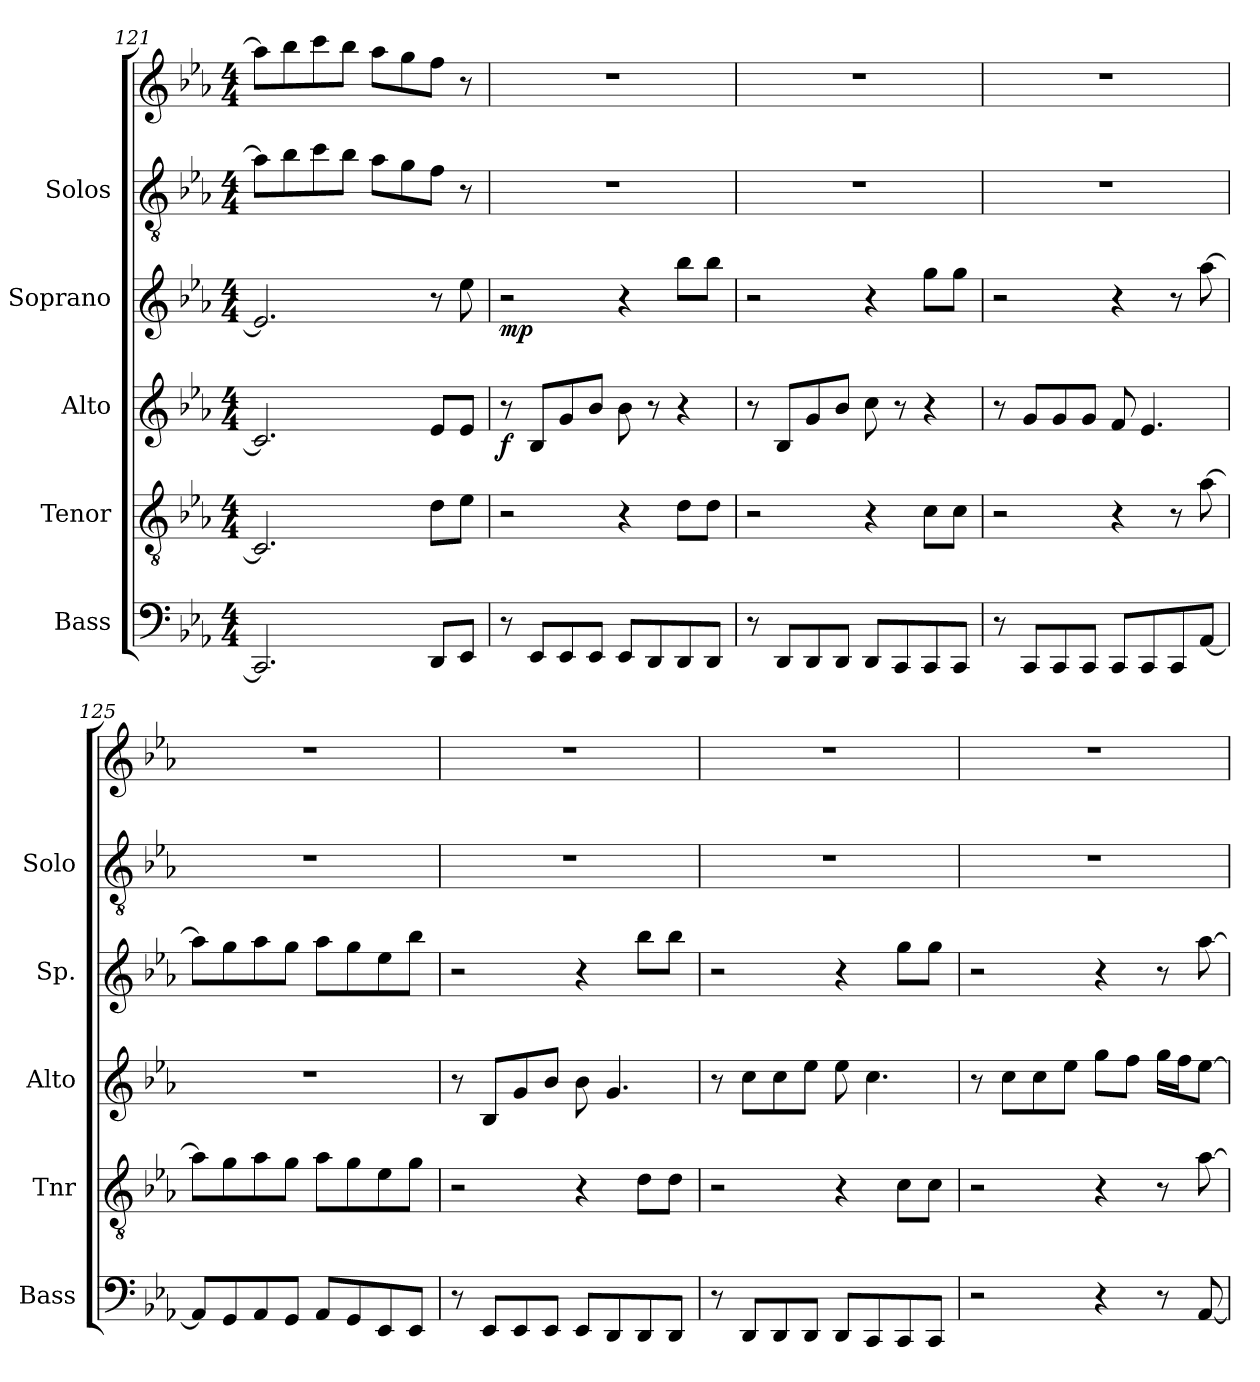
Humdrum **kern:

**kern	**kern	**kern	**dynam	**kern	**dynam	**kern	**kern
*part5	*part4	*part3	*part3	*part2	*part2	*part1	*part1
*staff6	*staff5	*staff4	*staff4	*staff3	*staff3	*staff2	*staff1
*I"Bass	*I"Tenor	*I"Alto	*	*I"Soprano	*	*I"Solos	*
*I'Bass	*I'Tnr	*I'Alto	*	*I'Sp.	*	*I'Solo	*
*clefF4	*clefGv2	*clefG2	*	*clefG2	*	*clefGv2	*clefG2
*k[b-e-a-]	*k[b-e-a-]	*k[b-e-a-]	*	*k[b-e-a-]	*	*k[b-e-a-]	*k[b-e-a-]
*M4/4	*M4/4	*M4/4	*	*M4/4	*	*M4/4	*M4/4
=121	=121	=121	=121	=121	=121	=121	=121
2.CC/]	2.C/]	2.c/]	.	2.e-/]	.	8a-\L]	8aa-\L]
.	.	.	.	.	.	8b-\	8bb-\
.	.	.	.	.	.	8cc\	8ccc\
.	.	.	.	.	.	8b-\J	8bb-\J
.	.	.	.	.	.	8a-\L	8aa-\L
.	.	.	.	.	.	8g\	8gg\
8DD/L	8d\L	8e-/L	.	8r	.	8f\J	8ff\J
8EE-/J	8e-\J	8e-/J	.	8ee-\	.	8r	8r
!!LO:PB:g=z
=122	=122	=122	=122	=122	=122	=122	=122
!	!	!	!LO:DY:b	!	!LO:DY:b	!	!
8r	2r	8r	f	2r	mp	1r	1r
8EE-/L	.	8B-/L	.	.	.	.	.
8EE-/	.	8g/	.	.	.	.	.
8EE-/J	.	8b-/J	.	.	.	.	.
8EE-/L	4r	8b-\	.	4r	.	.	.
8DD/	.	8r	.	.	.	.	.
8DD/	8d\L	4r	.	8bb-\L	.	.	.
8DD/J	8d\J	.	.	8bb-\J	.	.	.
=123	=123	=123	=123	=123	=123	=123	=123
8r	2r	8r	.	2r	.	1r	1r
8DD/L	.	8B-/L	.	.	.	.	.
8DD/	.	8g/	.	.	.	.	.
8DD/J	.	8b-/J	.	.	.	.	.
8DD/L	4r	8cc\	.	4r	.	.	.
8CC/	.	8r	.	.	.	.	.
8CC/	8c\L	4r	.	8gg\L	.	.	.
8CC/J	8c\J	.	.	8gg\J	.	.	.
=124	=124	=124	=124	=124	=124	=124	=124
8r	2r	8r	.	2r	.	1r	1r
8CC/L	.	8g/L	.	.	.	.	.
8CC/	.	8g/	.	.	.	.	.
8CC/J	.	8g/J	.	.	.	.	.
8CC/L	4r	8f/	.	4r	.	.	.
8CC/	.	4.e-/	.	.	.	.	.
8CC/	8r	.	.	8r	.	.	.
[8AA-/J	[8a-\	.	.	[8aa-\	.	.	.
=125	=125	=125	=125	=125	=125	=125	=125
8AA-/L]	8a-\L]	1r	.	8aa-\L]	.	1r	1r
8GG/	8g\	.	.	8gg\	.	.	.
8AA-/	8a-\	.	.	8aa-\	.	.	.
8GG/J	8g\J	.	.	8gg\J	.	.	.
8AA-/L	8a-\L	.	.	8aa-\L	.	.	.
8GG/	8g\	.	.	8gg\	.	.	.
8EE-/	8e-\	.	.	8ee-\	.	.	.
8EE-/J	8g\J	.	.	8bb-\J	.	.	.
!!LO:LB:g=z
=126	=126	=126	=126	=126	=126	=126	=126
8r	2r	8r	.	2r	.	1r	1r
8EE-/L	.	8B-/L	.	.	.	.	.
8EE-/	.	8g/	.	.	.	.	.
8EE-/J	.	8b-/J	.	.	.	.	.
8EE-/L	4r	8b-\	.	4r	.	.	.
8DD/	.	4.g/	.	.	.	.	.
8DD/	8d\L	.	.	8bb-\L	.	.	.
8DD/J	8d\J	.	.	8bb-\J	.	.	.
=127	=127	=127	=127	=127	=127	=127	=127
8r	2r	8r	.	2r	.	1r	1r
8DD/L	.	8cc\L	.	.	.	.	.
8DD/	.	8cc\	.	.	.	.	.
8DD/J	.	8ee-\J	.	.	.	.	.
8DD/L	4r	8ee-\	.	4r	.	.	.
8CC/	.	4.cc\	.	.	.	.	.
8CC/	8c\L	.	.	8gg\L	.	.	.
8CC/J	8c\J	.	.	8gg\J	.	.	.
=128	=128	=128	=128	=128	=128	=128	=128
2r	2r	8r	.	2r	.	1r	1r
.	.	8cc\L	.	.	.	.	.
.	.	8cc\	.	.	.	.	.
.	.	8ee-\J	.	.	.	.	.
4r	4r	8gg\L	.	4r	.	.	.
.	.	8ff\J	.	.	.	.	.
8r	8r	16gg\LL	.	8r	.	.	.
.	.	16ff\J	.	.	.	.	.
[8AA-/	[8a-\	[8ee-\J	.	[8aa-\	.	.	.
=	=	=	=	=	=	=	=
*-	*-	*-	*-	*-	*-	*-	*-
